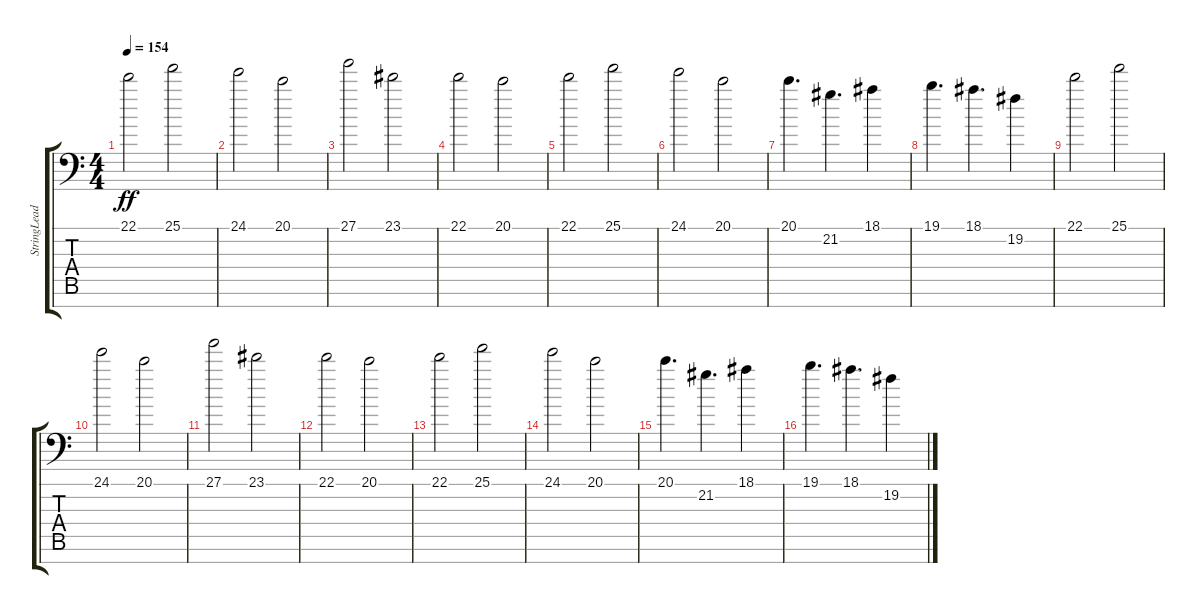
\track ("StringLead" "StringLead") {instrument stringensemble2}
\staff {score tabs}
\tuning (E4 B3 G3 D3 A2 E2 C-1) {hide}
\ts (4 4)
\tempo 154
\clef f4
\ks c
22.1.2{dy ff} 25.1.2 |
24.1.2 20.1.2 |
27.1.2 23.1.2 |
22.1.2 20.1.2 |
22.1.2 25.1.2 |
24.1.2 20.1.2 |
20.1.4{d} 21.2.4{d} 18.1.4 |
19.1.4{d} 18.1.4{d} 19.2.4 |
22.1.2 25.1.2 |
24.1.2 20.1.2 |
27.1.2 23.1.2 |
22.1.2 20.1.2 |
22.1.2 25.1.2 |
24.1.2 20.1.2 |
20.1.4{d} 21.2.4{d} 18.1.4 |
19.1.4{d} 18.1.4{d} 19.2.4
